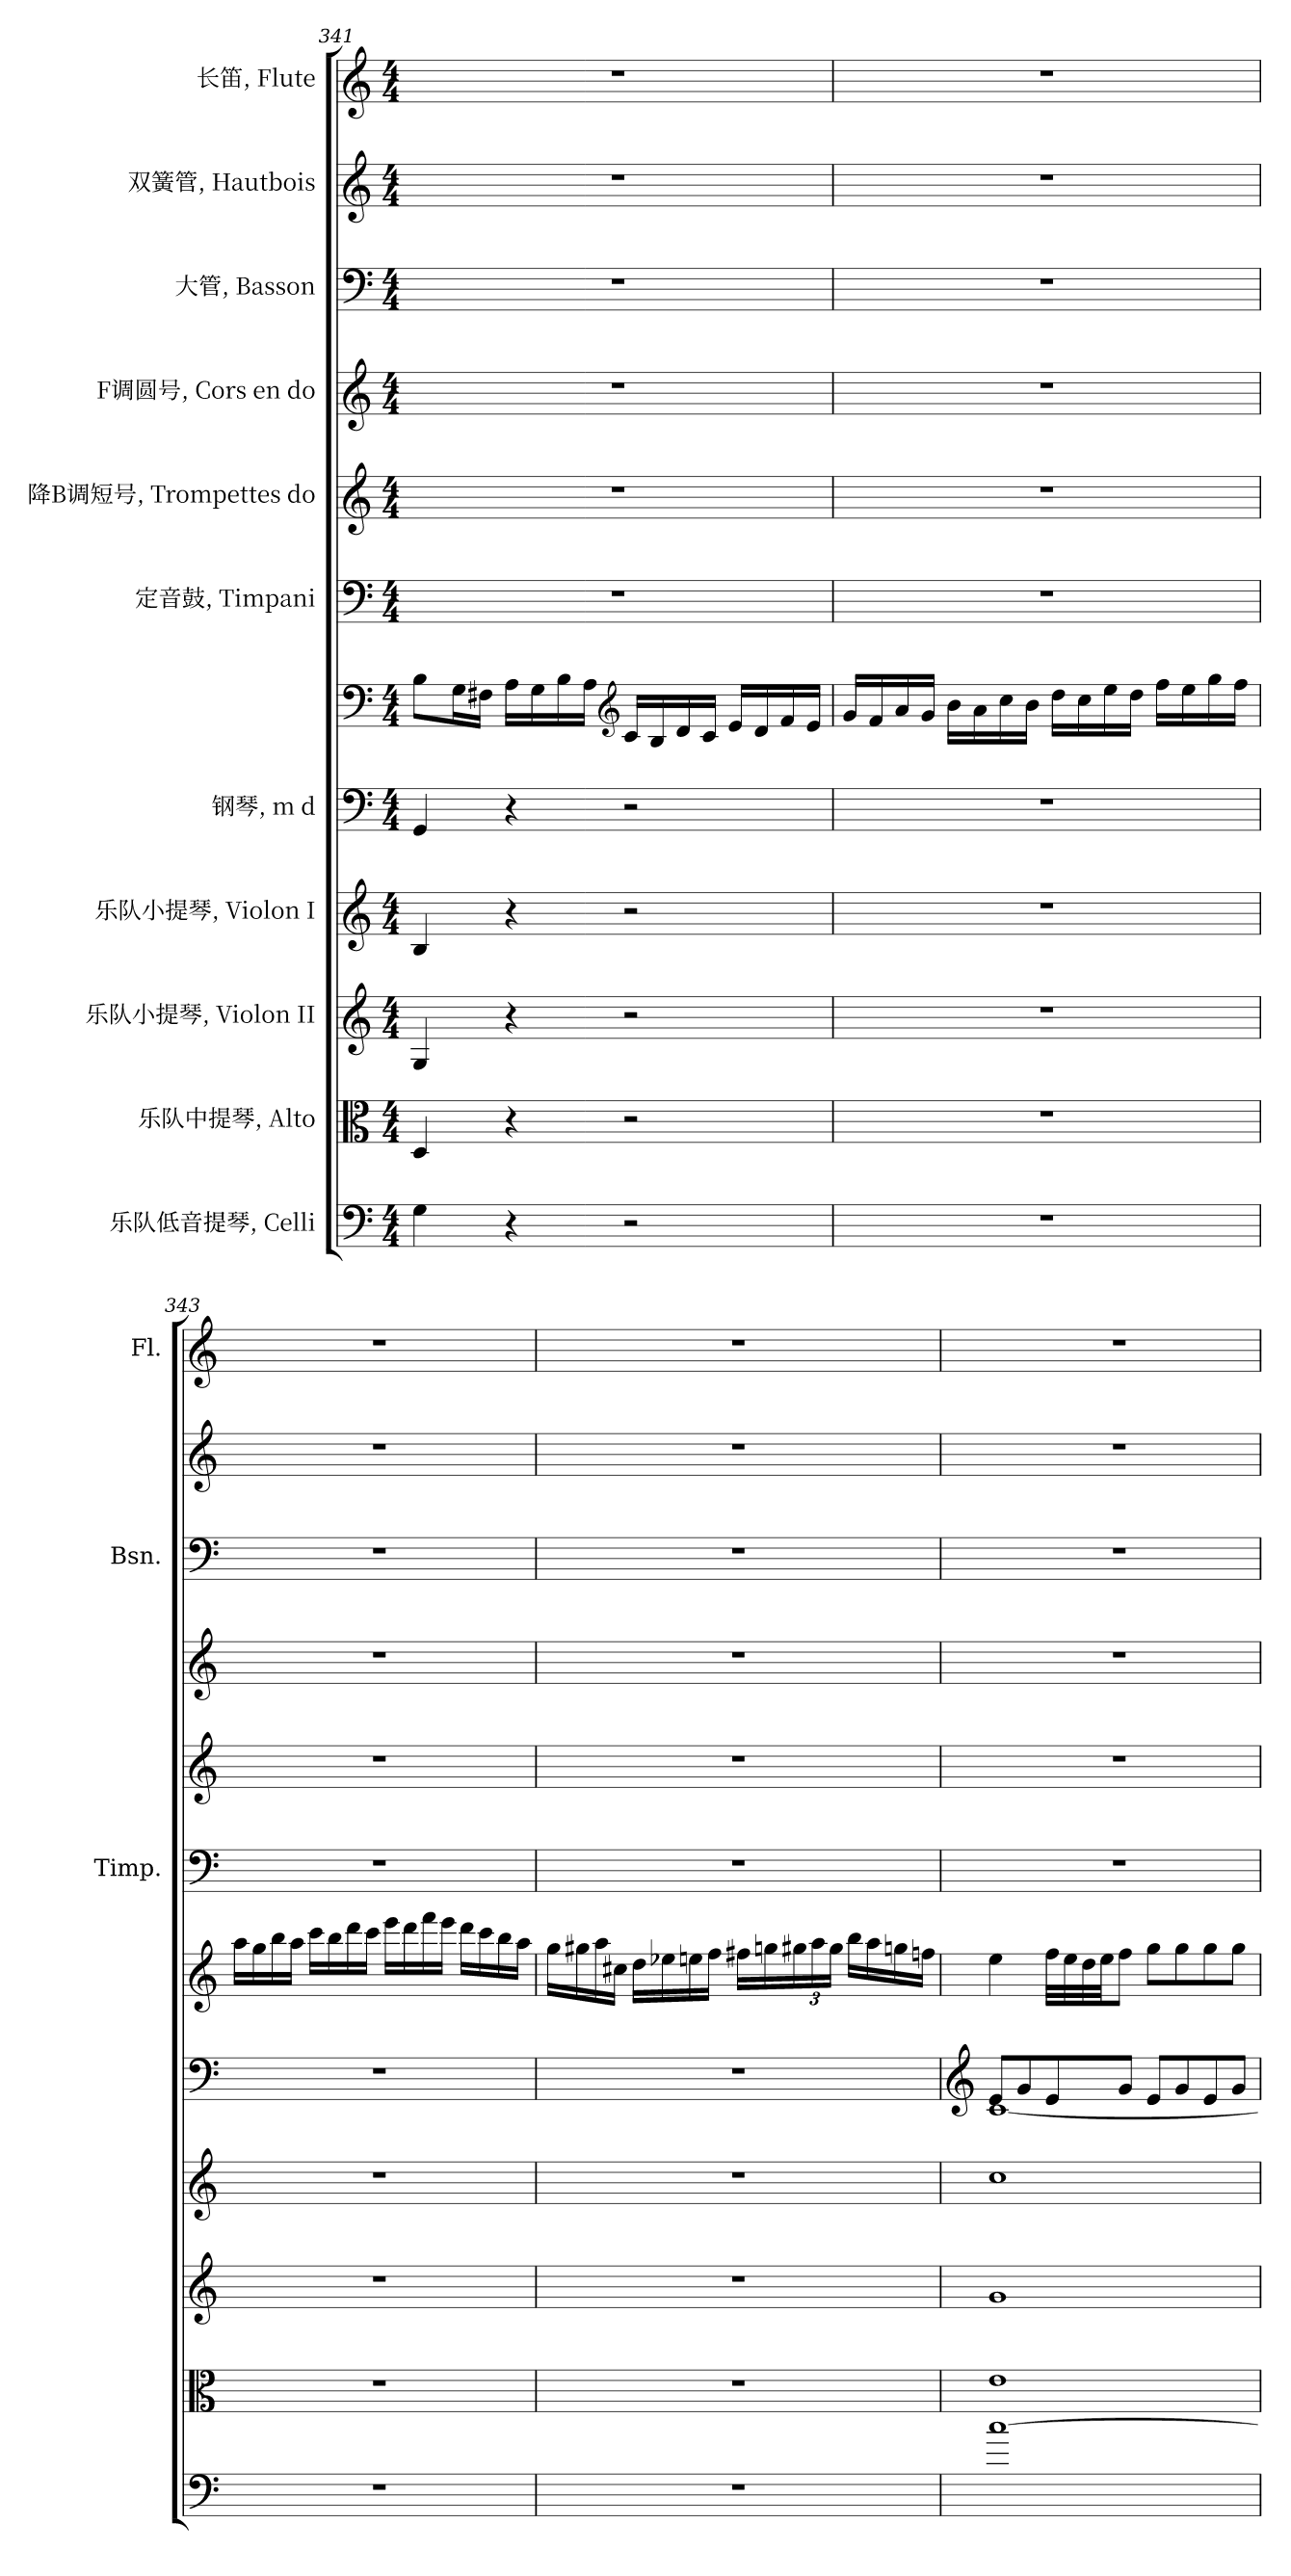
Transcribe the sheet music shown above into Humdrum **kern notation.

**kern	**kern	**kern	**kern	**kern	**kern	**kern	**kern	**kern	**kern	**kern	**kern
*part11	*part10	*part9	*part8	*part7	*part7	*part6	*part5	*part4	*part3	*part2	*part1
*staff12	*staff11	*staff10	*staff9	*staff8	*staff7	*staff6	*staff5	*staff4	*staff3	*staff2	*staff1
*I"乐队低音提琴, Celli	*I"乐队中提琴, Alto	*I"乐队小提琴, Violon II	*I"乐队小提琴, Violon I	*I"钢琴, m d	*	*I"定音鼓, Timpani	*I"降B调短号, Trompettes do	*I"F调圆号, Cors en do	*I"大管, Basson	*I"双簧管, Hautbois	*I"长笛, Flute
*	*	*	*	*	*	*I'Timp.	*	*	*I'Bsn.	*	*I'Fl.
*clefF4	*clefC3	*clefG2	*clefG2	*clefF4	*clefF4	*clefF4	*clefG2	*clefG2	*clefF4	*clefG2	*clefG2
*ITrd7c12	*	*	*	*	*	*	*ITrd1c2	*ITrd4c7	*	*	*
*k[]	*k[]	*k[]	*k[]	*k[]	*k[]	*k[]	*k[b-e-]	*k[b-]	*k[]	*k[]	*k[]
*M4/4	*M4/4	*M4/4	*M4/4	*M4/4	*M4/4	*M4/4	*M4/4	*M4/4	*M4/4	*M4/4	*M4/4
=341	=341	=341	=341	=341	=341	=341	=341	=341	=341	=341	=341
4GG\	4D/	4G/	4B/	4GG/	8B\L	1r	1r	1r	1r	1r	1r
.	.	.	.	.	16G\L	.	.	.	.	.	.
.	.	.	.	.	16F#X\JJ	.	.	.	.	.	.
4r	4r	4r	4r	4r	16A\LL	.	.	.	.	.	.
.	.	.	.	.	16G\	.	.	.	.	.	.
.	.	.	.	.	16B\	.	.	.	.	.	.
.	.	.	.	.	16A\JJ	.	.	.	.	.	.
*	*	*	*	*	*clefG2	*	*	*	*	*	*
2r	2r	2r	2r	2r	16c/LL	.	.	.	.	.	.
.	.	.	.	.	16B/	.	.	.	.	.	.
.	.	.	.	.	16d/	.	.	.	.	.	.
.	.	.	.	.	16c/JJ	.	.	.	.	.	.
.	.	.	.	.	16e/LL	.	.	.	.	.	.
.	.	.	.	.	16d/	.	.	.	.	.	.
.	.	.	.	.	16f/	.	.	.	.	.	.
.	.	.	.	.	16e/JJ	.	.	.	.	.	.
!!LO:PB:g=z
=342	=342	=342	=342	=342	=342	=342	=342	=342	=342	=342	=342
1r	1r	1r	1r	1r	16g/LL	1r	1r	1r	1r	1r	1r
.	.	.	.	.	16f/	.	.	.	.	.	.
.	.	.	.	.	16a/	.	.	.	.	.	.
.	.	.	.	.	16g/JJ	.	.	.	.	.	.
.	.	.	.	.	16b\LL	.	.	.	.	.	.
.	.	.	.	.	16a\	.	.	.	.	.	.
.	.	.	.	.	16cc\	.	.	.	.	.	.
.	.	.	.	.	16b\JJ	.	.	.	.	.	.
.	.	.	.	.	16dd\LL	.	.	.	.	.	.
.	.	.	.	.	16cc\	.	.	.	.	.	.
.	.	.	.	.	16ee\	.	.	.	.	.	.
.	.	.	.	.	16dd\JJ	.	.	.	.	.	.
.	.	.	.	.	16ff\LL	.	.	.	.	.	.
.	.	.	.	.	16ee\	.	.	.	.	.	.
.	.	.	.	.	16gg\	.	.	.	.	.	.
.	.	.	.	.	16ff\JJ	.	.	.	.	.	.
=343	=343	=343	=343	=343	=343	=343	=343	=343	=343	=343	=343
1r	1r	1r	1r	1r	16aa\LL	1r	1r	1r	1r	1r	1r
.	.	.	.	.	16gg\	.	.	.	.	.	.
.	.	.	.	.	16bb\	.	.	.	.	.	.
.	.	.	.	.	16aa\JJ	.	.	.	.	.	.
.	.	.	.	.	16ccc\LL	.	.	.	.	.	.
.	.	.	.	.	16bb\	.	.	.	.	.	.
.	.	.	.	.	16ddd\	.	.	.	.	.	.
.	.	.	.	.	16ccc\JJ	.	.	.	.	.	.
.	.	.	.	.	16eee\LL	.	.	.	.	.	.
.	.	.	.	.	16ddd\	.	.	.	.	.	.
.	.	.	.	.	16fff\	.	.	.	.	.	.
.	.	.	.	.	16eee\JJ	.	.	.	.	.	.
.	.	.	.	.	16ddd\LL	.	.	.	.	.	.
.	.	.	.	.	16ccc\	.	.	.	.	.	.
.	.	.	.	.	16bb\	.	.	.	.	.	.
.	.	.	.	.	16aa\JJ	.	.	.	.	.	.
!!LO:PB:g=z
=344	=344	=344	=344	=344	=344	=344	=344	=344	=344	=344	=344
1r	1r	1r	1r	1r	16gg\LL	1r	1r	1r	1r	1r	1r
.	.	.	.	.	16gg#X\	.	.	.	.	.	.
.	.	.	.	.	16aa\	.	.	.	.	.	.
.	.	.	.	.	16cc#X\JJ	.	.	.	.	.	.
.	.	.	.	.	16dd\LL	.	.	.	.	.	.
.	.	.	.	.	16ee-X\	.	.	.	.	.	.
.	.	.	.	.	16een\	.	.	.	.	.	.
.	.	.	.	.	16ff\JJ	.	.	.	.	.	.
.	.	.	.	.	16ff#X\LL	.	.	.	.	.	.
.	.	.	.	.	16ggn\	.	.	.	.	.	.
*	*	*	*	*	*Xbrackettup	*	*	*	*	*	*
.	.	.	.	.	24gg#X\	.	.	.	.	.	.
.	.	.	.	.	24aa\	.	.	.	.	.	.
.	.	.	.	.	24gg#\JJ	.	.	.	.	.	.
.	.	.	.	.	16bb\LL	.	.	.	.	.	.
.	.	.	.	.	16aa\	.	.	.	.	.	.
.	.	.	.	.	16ggn\	.	.	.	.	.	.
.	.	.	.	.	16ffn\JJ	.	.	.	.	.	.
=345	=345	=345	=345	=345	=345	=345	=345	=345	=345	=345	=345
*	*	*	*	*clefG2	*	*	*	*	*	*	*
*	*	*	*	*^	*	*	*	*	*	*	*
[1c	1e	1g	1cc	8e/L	[1c	4ee\	1r	1r	1r	1r	1r	1r
.	.	.	.	8g/	.	.	.	.	.	.	.	.
.	.	.	.	8e/	.	32ff\LLL	.	.	.	.	.	.
.	.	.	.	.	.	32ee\	.	.	.	.	.	.
.	.	.	.	.	.	32dd\	.	.	.	.	.	.
.	.	.	.	.	.	32ee\JJ	.	.	.	.	.	.
.	.	.	.	8g/J	.	8ff\J	.	.	.	.	.	.
.	.	.	.	8e/L	.	8gg\L	.	.	.	.	.	.
.	.	.	.	8g/	.	8gg\	.	.	.	.	.	.
.	.	.	.	8e/	.	8gg\	.	.	.	.	.	.
.	.	.	.	8g/J	.	8gg\J	.	.	.	.	.	.
*	*	*	*	*v	*v	*	*	*	*	*	*	*
=	=	=	=	=	=	=	=	=	=	=	=
*-	*-	*-	*-	*-	*-	*-	*-	*-	*-	*-	*-
